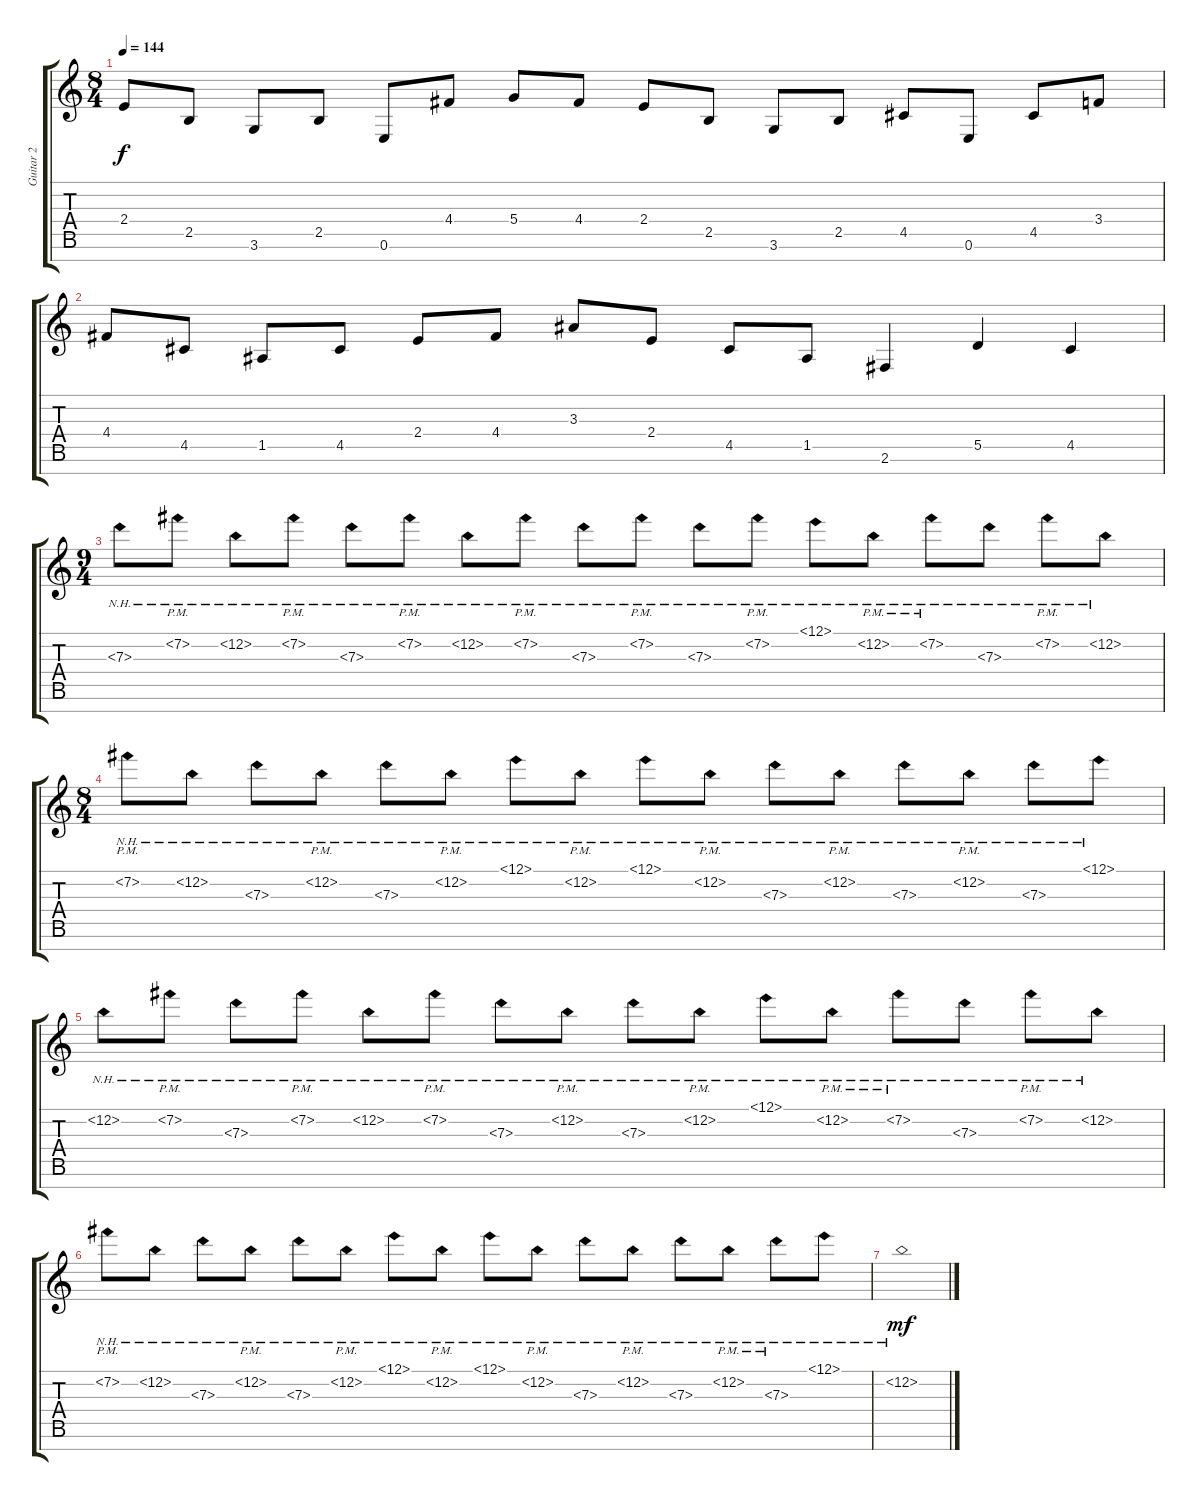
\track ("Guitar 2" "Guitar 2") {instrument distortionguitar}
\staff {score tabs}
\tuning (E4 B3 G3 D3 A2 E2 B1) {hide}
\ts (8 4)
\tempo 144
\clef g2
\ks c
2.4.8{dy f} 2.5.8 3.6.8 2.5.8 0.6.8 4.4.8 5.4.8 4.4.8 2.4.8 2.5.8 3.6.8 2.5.8 4.5.8 0.6.8 4.5.8 3.4.8 |
4.4.8 4.5.8 1.5.8 4.5.8 2.4.8 4.4.8 3.3.8 2.4.8 4.5.8 1.5.8 2.6.4 5.5.4 4.5.4 |
\ts (9 4)
7.3{nh}.8{instrument electricguitarclean} 7.2{nh pm}.8 12.2{nh}.8 7.2{nh pm}.8 7.3{nh}.8 7.2{nh pm}.8 12.2{nh}.8 7.2{nh pm}.8 7.3{nh}.8 7.2{nh pm}.8 7.3{nh}.8 7.2{nh pm}.8 12.1{nh}.8 12.2{nh pm}.8 7.2{nh pm}.8 7.3{nh}.8 7.2{nh pm}.8 12.2{nh}.8 |
\ts (8 4)
7.2{nh pm}.8 12.2{nh}.8 7.3{nh}.8 12.2{nh pm}.8 7.3{nh}.8 12.2{nh pm}.8 12.1{nh}.8 12.2{nh pm}.8 12.1{nh}.8 12.2{nh pm}.8 7.3{nh}.8 12.2{nh pm}.8 7.3{nh}.8 12.2{nh pm}.8 7.3{nh}.8 12.1{nh}.8 |
12.2{nh}.8 7.2{nh pm}.8 7.3{nh}.8 7.2{nh pm}.8 12.2{nh}.8 7.2{nh pm}.8 7.3{nh}.8 12.2{nh pm}.8 7.3{nh}.8 12.2{nh pm}.8 12.1{nh}.8 12.2{nh pm}.8 7.2{nh pm}.8 7.3{nh}.8 7.2{nh pm}.8 12.2{nh}.8 |
7.2{nh pm}.8 12.2{nh}.8 7.3{nh}.8 12.2{nh pm}.8 7.3{nh}.8 12.2{nh pm}.8 12.1{nh}.8 12.2{nh pm}.8 12.1{nh}.8 12.2{nh pm}.8 7.3{nh}.8 12.2{nh pm}.8 7.3{nh}.8 12.2{nh pm}.8 7.3{nh pm}.8 12.1{nh}.8 |
12.2{nh}.1{dy mf}
